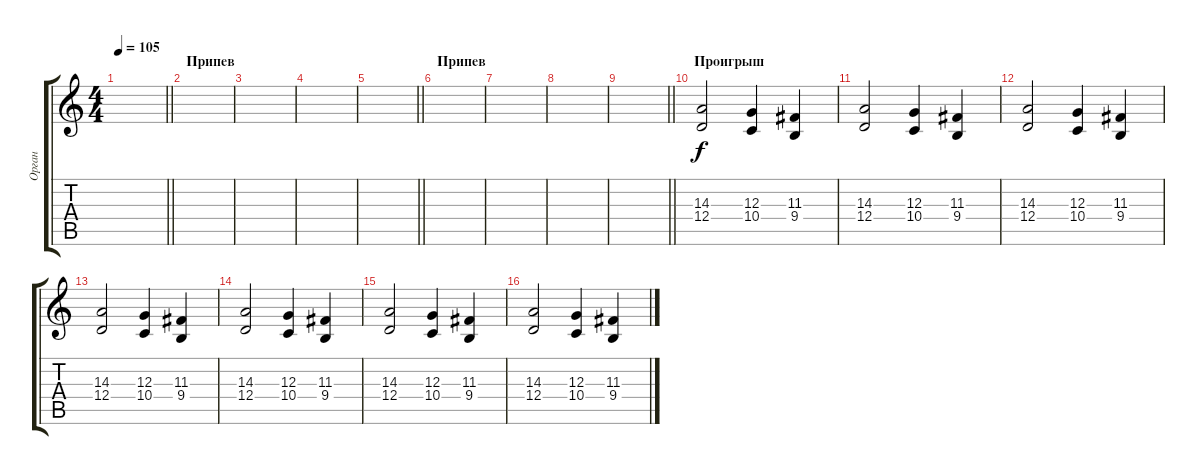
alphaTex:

\track ("Орган" "Орган") {instrument reedorgan}
\staff {score tabs}
\tuning (E4 B3 G3 D3 A2 E2) {hide}
\ts (4 4)
\tempo 105
\clef g2
\barLineRight lightlight
\ks c
|
\section ("" "Припев")
|
|
|
\barLineRight lightlight
|
\section ("" "Припев")
|
|
|
\barLineRight lightlight
|
\section ("" "Проигрыш")
(14.3 12.4).2 (12.3 10.4).4 (11.3 9.4).4 |
(14.3 12.4).2 (12.3 10.4).4 (11.3 9.4).4 |
(14.3 12.4).2 (12.3 10.4).4 (11.3 9.4).4 |
(14.3 12.4).2 (12.3 10.4).4 (11.3 9.4).4 |
(14.3 12.4).2 (12.3 10.4).4 (11.3 9.4).4 |
(14.3 12.4).2 (12.3 10.4).4 (11.3 9.4).4 |
(14.3 12.4).2 (12.3 10.4).4 (11.3 9.4).4
